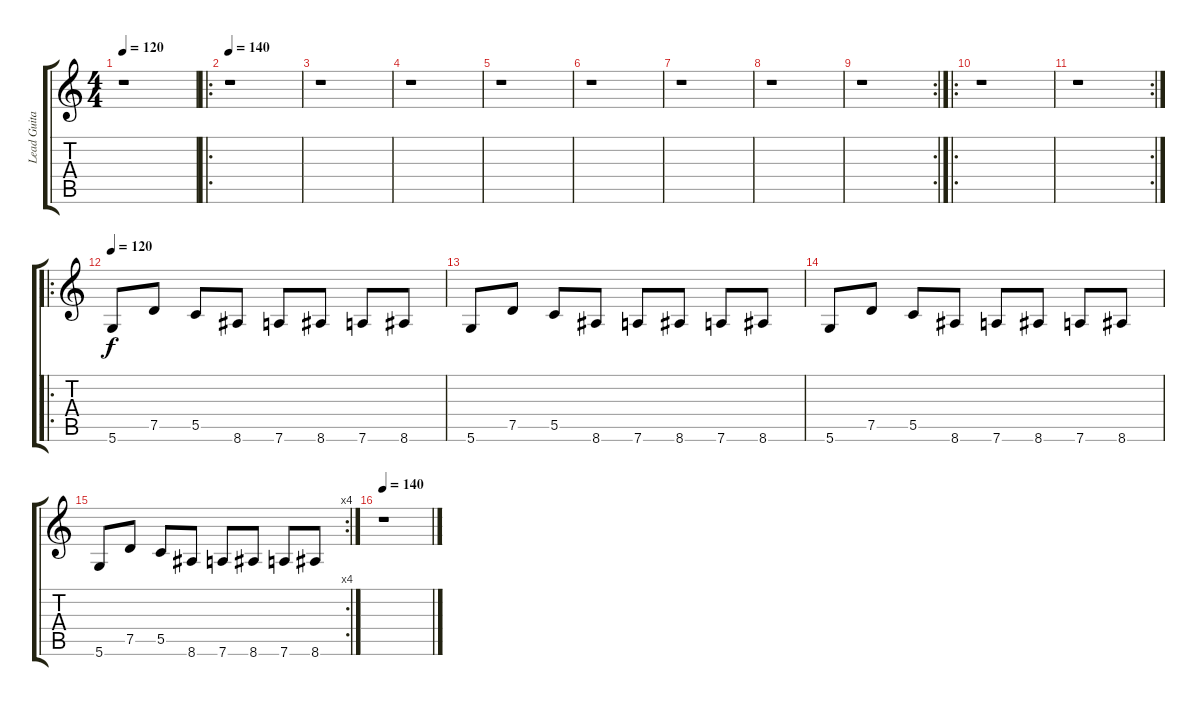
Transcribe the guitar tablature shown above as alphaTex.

\track ("Lead Guitar" "Lead Guita") {instrument distortionguitar}
\staff {score tabs}
\tuning (D4 A3 F3 C3 G2 D2) {hide}
\ts (4 4)
\tempo 120
\clef g2
\ks c
r.1{dy f instrument distortionguitar} |
\ro
\tempo 140
r.1 |
r.1 |
r.1 |
r.1 |
r.1 |
r.1 |
r.1 |
\rc 2
r.1 |
\ro
r.1 |
\rc 2
r.1 |
\ro
\tempo 120
5.6.8 7.5.8 5.5.8 8.6.8 7.6.8 8.6.8 7.6.8 8.6.8 |
5.6.8 7.5.8 5.5.8 8.6.8 7.6.8 8.6.8 7.6.8 8.6.8 |
5.6.8 7.5.8 5.5.8 8.6.8 7.6.8 8.6.8 7.6.8 8.6.8 |
\rc 4
5.6.8 7.5.8 5.5.8 8.6.8 7.6.8 8.6.8 7.6.8 8.6.8 |
\tempo 140
r.1
